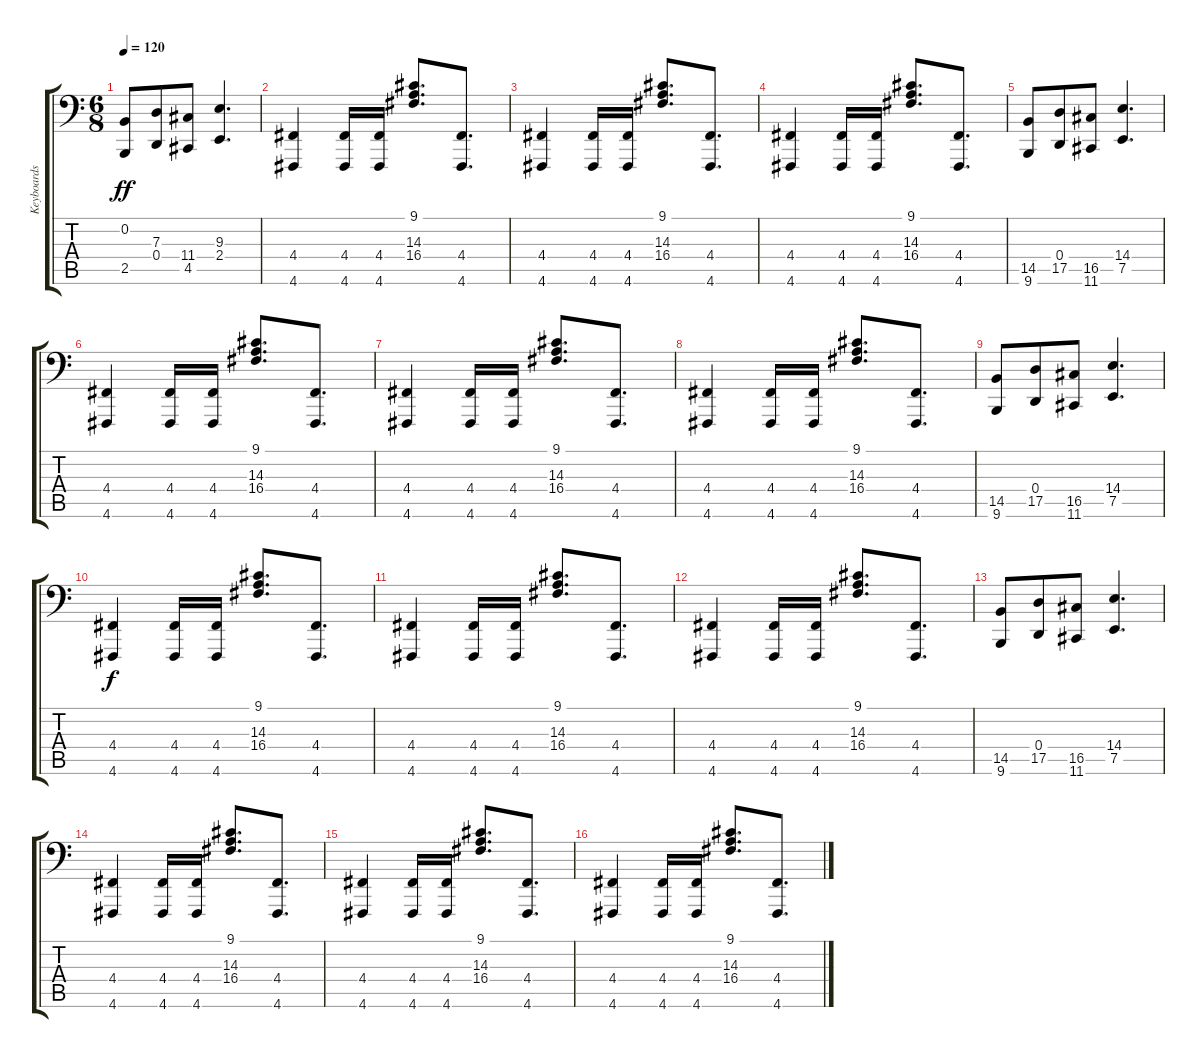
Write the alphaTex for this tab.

\track ("Keyboards " "Keyboards ") {instrument stringensemble1}
\staff {score tabs}
\tuning (E3 B2 G2 D2 A1 D1) {hide}
\ts (6 8)
\tempo 120
\clef f4
\ks c
(0.2 2.5).8{dy ff volume 16} (7.3 0.4).8 (11.4 4.5).8 (9.3 2.4).4{d} |
(4.4 4.6).4 (4.4 4.6).16 (4.4 4.6).16 (9.1 14.3 16.4).8{d} (4.4 4.6).8{d} |
(4.4 4.6).4 (4.4 4.6).16 (4.4 4.6).16 (9.1 14.3 16.4).8{d} (4.4 4.6).8{d} |
(4.4 4.6).4 (4.4 4.6).16 (4.4 4.6).16 (9.1 14.3 16.4).8{d} (4.4 4.6).8{d} |
(14.5 9.6).8 (0.4 17.5).8 (16.5 11.6).8 (14.4 7.5).4{d} |
(4.4 4.6).4 (4.4 4.6).16 (4.4 4.6).16 (9.1 14.3 16.4).8{d} (4.4 4.6).8{d} |
(4.4 4.6).4 (4.4 4.6).16 (4.4 4.6).16 (9.1 14.3 16.4).8{d} (4.4 4.6).8{d} |
(4.4 4.6).4 (4.4 4.6).16 (4.4 4.6).16 (9.1 14.3 16.4).8{d} (4.4 4.6).8{d} |
(14.5 9.6).8 (0.4 17.5).8 (16.5 11.6).8 (14.4 7.5).4{d} |
(4.4 4.6).4{dy f} (4.4 4.6).16 (4.4 4.6).16 (9.1 14.3 16.4).8{d} (4.4 4.6).8{d} |
(4.4 4.6).4 (4.4 4.6).16 (4.4 4.6).16 (9.1 14.3 16.4).8{d} (4.4 4.6).8{d} |
(4.4 4.6).4 (4.4 4.6).16 (4.4 4.6).16 (9.1 14.3 16.4).8{d} (4.4 4.6).8{d} |
(14.5 9.6).8 (0.4 17.5).8 (16.5 11.6).8 (14.4 7.5).4{d} |
(4.4 4.6).4 (4.4 4.6).16 (4.4 4.6).16 (9.1 14.3 16.4).8{d} (4.4 4.6).8{d} |
(4.4 4.6).4 (4.4 4.6).16 (4.4 4.6).16 (9.1 14.3 16.4).8{d} (4.4 4.6).8{d} |
(4.4 4.6).4 (4.4 4.6).16 (4.4 4.6).16 (9.1 14.3 16.4).8{d} (4.4 4.6).8{d}
